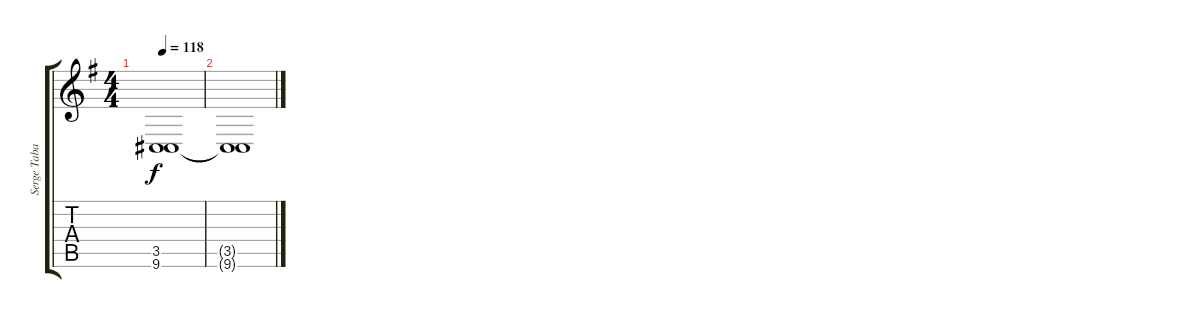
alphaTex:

\track ("Serge Tabachnikov Guitar Loop " "Serge Taba") {instrument seashore}
\staff {score tabs}
\tuning (E4 B3 G3 D3 A2 E2) {hide}
\ts (4 4)
\tempo 118
\clef g2
\ks eminor
(3.5{t} 9.6).1{dy f} |
(3.5{t} 9.6{t}).1
